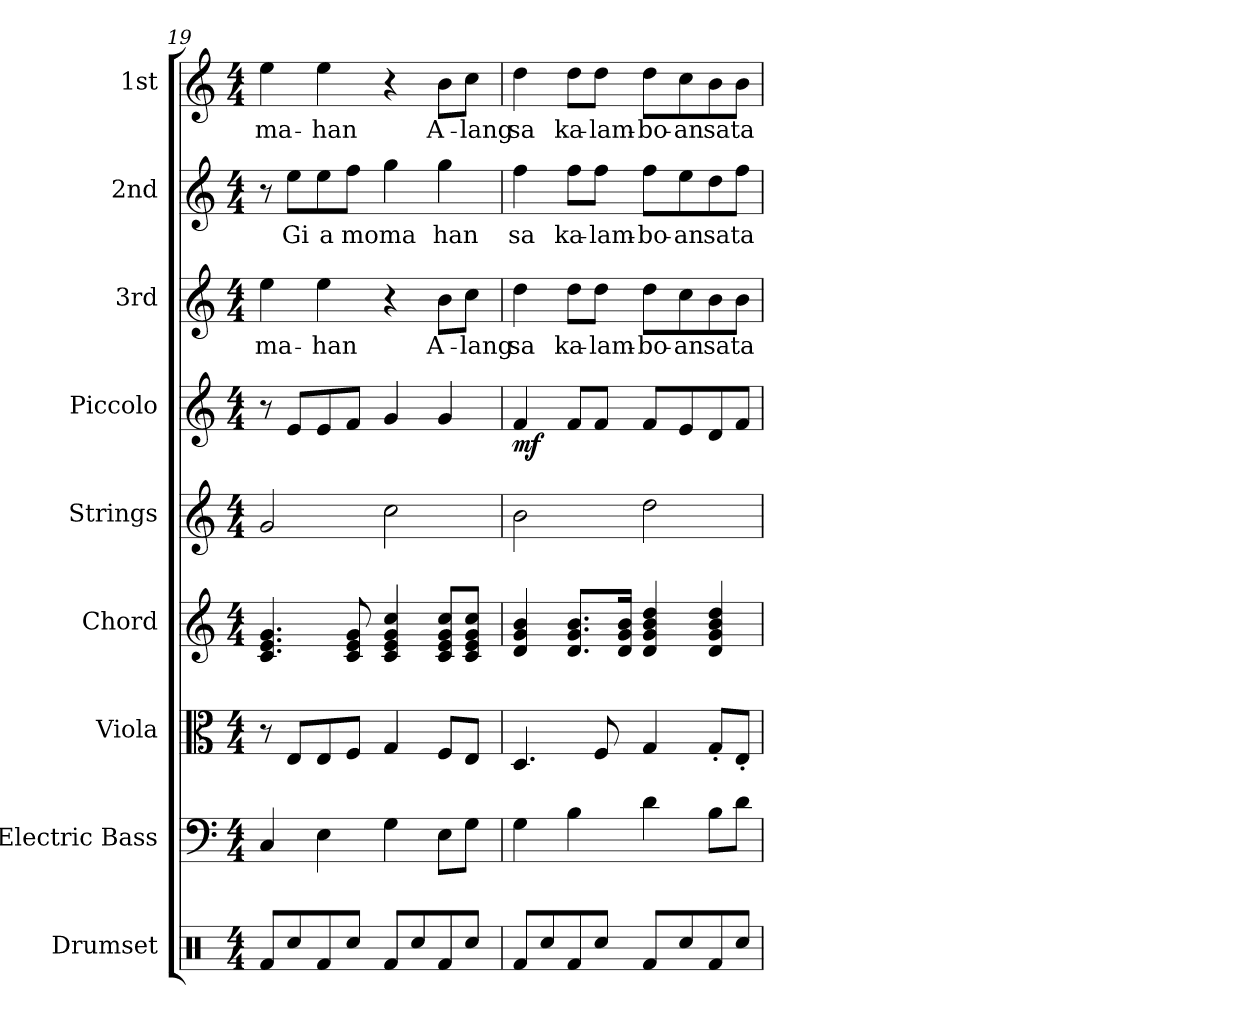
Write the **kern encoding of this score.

**kern	**kern	**kern	**kern	**kern	**kern	**dynam	**kern	**text	**kern	**text	**kern	**text
*part9	*part8	*part7	*part6	*part5	*part4	*part4	*part3	*part3	*part2	*part2	*part1	*part1
*staff9	*staff8	*staff7	*staff6	*staff5	*staff4	*staff4	*staff3	*staff3	*staff2	*staff2	*staff1	*staff1
*I"Drumset	*I"Electric Bass	*I"Viola	*I"Chord	*I"Strings	*I"Piccolo	*	*I"3rd	*	*I"2nd	*	*I"1st	*
*I'D. Set	*I'El. B.	*I'Vla.	*I'Chord	*I'St.	*I'Picc.	*	*	*	*	*	*	*
!!LO:PB:g=z
*clefX	*clefF4	*clefC3	*clefG2	*clefG2	*clefG2	*	*clefG2	*	*clefG2	*	*clefG2	*
*	*ITrd7c12	*	*	*	*ITrd-7c-12	*	*	*	*	*	*	*
*k[]	*k[]	*k[]	*k[]	*k[]	*k[]	*	*k[]	*	*k[]	*	*k[]	*
*M4/4	*M4/4	*M4/4	*M4/4	*M4/4	*M4/4	*	*M4/4	*	*M4/4	*	*M4/4	*
=19	=19	=19	=19	=19	=19	=19	=19	=19	=19	=19	=19	=19
!	!	!	!	!	!	!	!	!LO:LY:b	!	!	!	!LO:LY:b
8Rf/L	4CC/	8r	4.c/ 4.e/ 4.g/	2g/	8r	.	4ee\	-ma-	8r	.	4ee\	-ma-
!	!	!	!	!	!	!	!	!	!	!LO:LY:b	!	!
8Rcc/	.	8E/L	.	.	8ee/L	.	.	.	8ee\L	Gi	.	.
!	!	!	!	!	!	!	!	!LO:LY:b	!	!LO:LY:b	!	!LO:LY:b
8Rf/	4EE\	8E/	.	.	8ee/	.	4ee\	-han	8ee\	a	4ee\	-han
!	!	!	!	!	!	!	!	!	!	!LO:LY:b	!	!
8Rcc/J	.	8F/J	8c/ 8e/ 8g/	.	8ff/J	.	.	.	8ff\J	mo	.	.
!	!	!	!	!	!	!	!	!	!	!LO:LY:b	!	!
8Rf/L	4GG\	4G/	4c/ 4e/ 4g/ 4cc/	2cc\	4gg/	.	4r	.	4gg\	ma	4r	.
8Rcc/	.	.	.	.	.	.	.	.	.	.	.	.
!	!	!	!	!	!	!	!	!LO:LY:b	!	!LO:LY:b	!	!LO:LY:b
8Rf/	8EE\L	8F/L	8c/ 8e/ 8g/ 8cc/L	.	4gg/	.	8b\L	A-	4gg\	han	8b\L	A-
!	!	!	!	!	!	!	!	!LO:LY:b	!	!	!	!LO:LY:b
8Rcc/J	8GG\J	8E/J	8c/ 8e/ 8g/ 8cc/J	.	.	.	8cc\J	-lang	.	.	8cc\J	-lang
=20	=20	=20	=20	=20	=20	=20	=20	=20	=20	=20	=20	=20
!	!	!	!	!	!	!LO:DY:b	!	!LO:LY:b	!	!LO:LY:b	!	!LO:LY:b
8Rf/L	4GG\	4.D/	4d/ 4g/ 4b/	2b\	4ff/	mf	4dd\	sa	4ff\	sa	4dd\	sa
8Rcc/	.	.	.	.	.	.	.	.	.	.	.	.
!	!	!	!	!	!	!	!	!LO:LY:b	!	!LO:LY:b	!	!LO:LY:b
8Rf/	4BB\	.	8.d/ 8.g/ 8.b/L	.	8ff/L	.	8dd\L	ka-	8ff\L	ka-	8dd\L	ka-
!	!	!	!	!	!	!	!	!LO:LY:b	!	!LO:LY:b	!	!LO:LY:b
8Rcc/J	.	8F/	.	.	8ff/J	.	8dd\J	-lam-	8ff\J	-lam-	8dd\J	-lam-
.	.	.	16d/ 16g/ 16b/Jk	.	.	.	.	.	.	.	.	.
!	!	!	!	!	!	!	!	!LO:LY:b	!	!LO:LY:b	!	!LO:LY:b
8Rf/L	4D\	4G/	4d/ 4g/ 4b/ 4dd/	2dd\	8ff/L	.	8dd\L	-bo-	8ff\L	-bo-	8dd\L	-bo-
!	!	!	!	!	!	!	!	!LO:LY:b	!	!LO:LY:b	!	!LO:LY:b
8Rcc/	.	.	.	.	8ee/	.	8cc\	-an	8ee\	-an	8cc\	-an
!	!	!	!	!	!	!	!	!LO:LY:b	!	!LO:LY:b	!	!LO:LY:b
8Rf/	8BB\L	8G'/L	4d/ 4g/ 4b/ 4dd/	.	8dd/	.	8b\	sa	8dd\	sa	8b\	sa
!	!	!	!	!	!	!	!	!LO:LY:b	!	!LO:LY:b	!	!LO:LY:b
8Rcc/J	8D\J	8E'/J	.	.	8ff/J	.	8b\J	ta-	8ff\J	ta-	8b\J	ta-
=	=	=	=	=	=	=	=	=	=	=	=	=
*-	*-	*-	*-	*-	*-	*-	*-	*-	*-	*-	*-	*-
